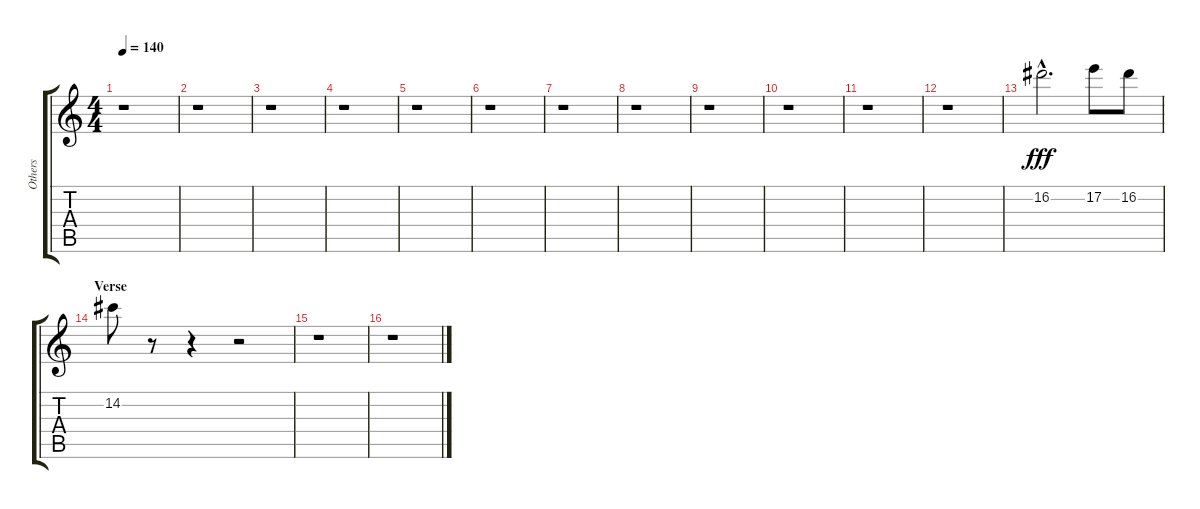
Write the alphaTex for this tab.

\track ("Others" "Others") {instrument acousticguitarnylon}
\staff {score tabs}
\tuning (E4 B3 G3 D3 A2 E2) {hide}
\ts (4 4)
\tempo 140
\clef g2
\ks c
r.1{dy fff} |
r.1 |
r.1 |
r.1 |
r.1 |
r.1 |
r.1 |
r.1 |
r.1 |
r.1 |
r.1 |
r.1 |
16.2{hac}.2{d} 17.2.8 16.2.8 |
\section ("" "Verse")
14.2.8 r.8 r.4 r.2 |
r.1 |
r.1
